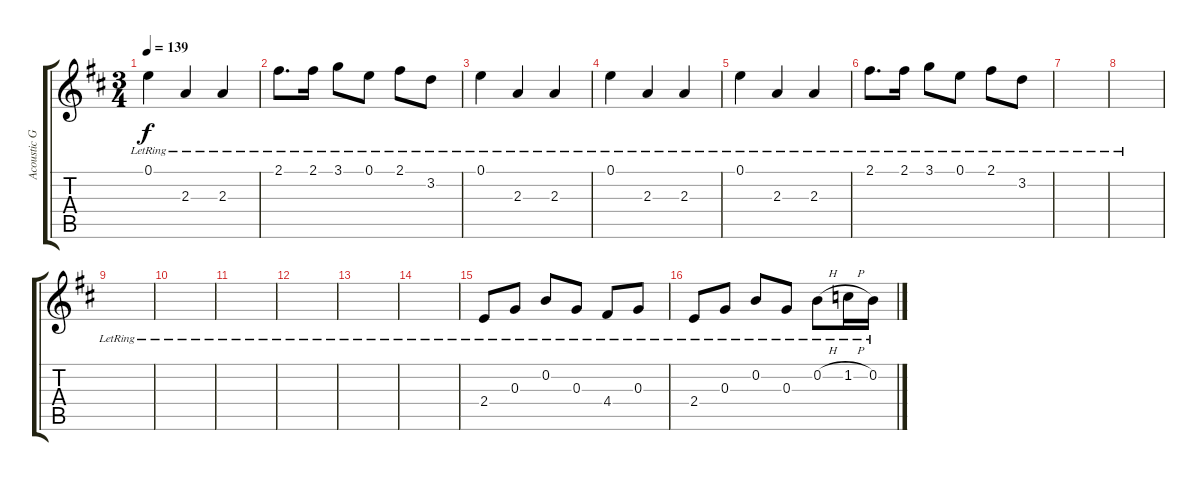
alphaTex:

\track ("Acoustic Guitar" "Acoustic G") {instrument acousticguitarsteel}
\staff {score tabs}
\tuning (E4 B3 G3 D3 A2 E2) {hide}
\ts (3 4)
\tempo 139
\clef g2
\ks d
0.1{lr}.4{dy f} 2.3{lr}.4 2.3{lr}.4 |
2.1{lr}.8{d} 2.1{lr}.16 3.1{lr}.8 0.1{lr}.8 2.1{lr}.8 3.2{lr}.8 |
0.1{lr}.4 2.3{lr}.4 2.3{lr}.4 |
0.1{lr}.4 2.3{lr}.4 2.3{lr}.4 |
0.1{lr}.4 2.3{lr}.4 2.3{lr}.4 |
2.1{lr}.8{d} 2.1{lr}.16 3.1{lr}.8 0.1{lr}.8 2.1{lr}.8 3.2{lr}.8 |
|
|
|
|
|
|
|
|
2.4{lr}.8 0.3{lr}.8 0.2{lr}.8 0.3{lr}.8 4.4{lr}.8 0.3{lr}.8 |
2.4{lr}.8 0.3{lr}.8 0.2{lr}.8 0.3{lr}.8 0.2{h lr}.8 1.2{h lr}.16 0.2{lr}.16
